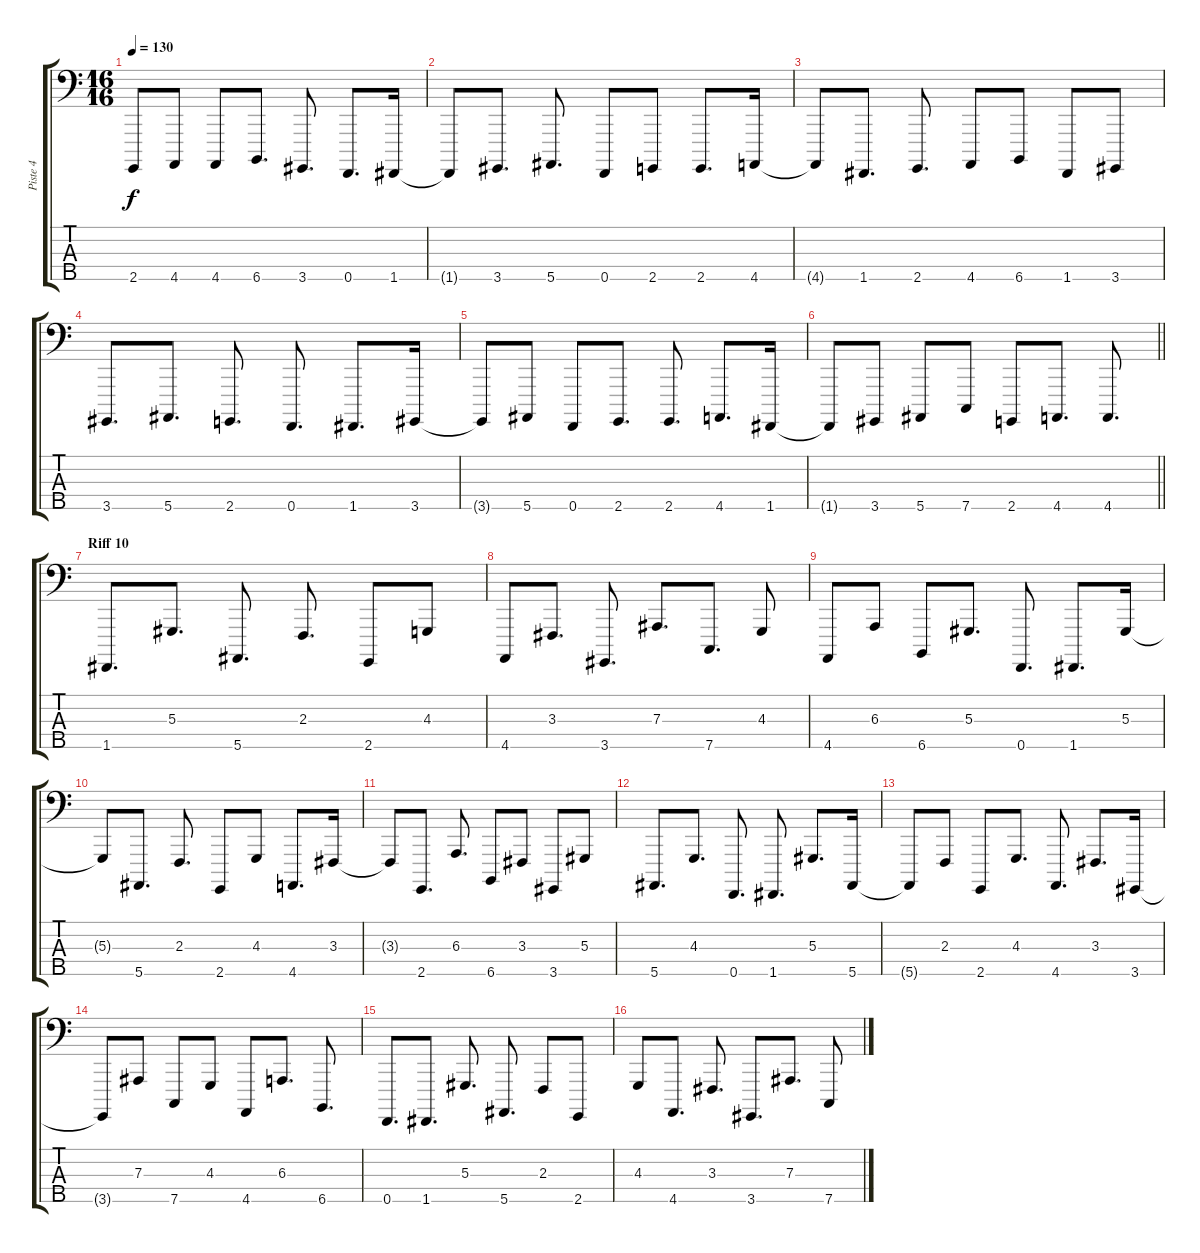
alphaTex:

\track ("Piste 4" "Piste 4") {instrument lead8bassandlead}
\staff {score tabs}
\tuning (Db2 Ab1 Eb1 Bb0 F0) {hide}
\ts (16 16)
\tempo 130
\clef f4
\ks c
2.5.8{dy f} 4.5.8 4.5.8 6.5.8{d} 3.5.8{d} 0.5.8{d} 1.5.16 |
1.5{t}.8 3.5.8{d} 5.5.8{d} 0.5.8 2.5.8 2.5.8{d} 4.5.16 |
4.5{t}.8 1.5.8{d} 2.5.8{d} 4.5.8 6.5.8 1.5.8 3.5.8 |
3.5.8{d} 5.5.8{d} 2.5.8{d} 0.5.8{d} 1.5.8{d} 3.5.16 |
3.5{t}.8 5.5.8 0.5.8 2.5.8{d} 2.5.8{d} 4.5.8{d} 1.5.16 |
\barLineRight lightlight
1.5{t}.8 3.5.8 5.5.8 7.5.8 2.5.8 4.5.8{d} 4.5.8{d} |
\section ("" "Riff 10")
1.5.8{d} 5.3.8{d} 5.5.8{d} 2.3.8{d} 2.5.8 4.3.8 |
4.5.8 3.3.8{d} 3.5.8{d} 7.3.8{d} 7.5.8{d} 4.3.8 |
4.5.8 6.3.8 6.5.8 5.3.8{d} 0.5.8{d} 1.5.8{d} 5.3.16 |
5.3{t}.8 5.5.8{d} 2.3.8{d} 2.5.8 4.3.8 4.5.8{d} 3.3.16 |
3.3{t}.8 2.5.8{d} 6.3.8{d} 6.5.8 3.3.8 3.5.8 5.3.8 |
5.5.8{d} 4.3.8{d} 0.5.8{d} 1.5.8{d} 5.3.8{d} 5.5.16 |
5.5{t}.8 2.3.8 2.5.8 4.3.8{d} 4.5.8{d} 3.3.8{d} 3.5.16 |
3.5{t}.8 7.3.8 7.5.8 4.3.8 4.5.8 6.3.8{d} 6.5.8{d} |
0.5.8{d} 1.5.8{d} 5.3.8{d} 5.5.8{d} 2.3.8 2.5.8 |
4.3.8 4.5.8{d} 3.3.8{d} 3.5.8{d} 7.3.8{d} 7.5.8
